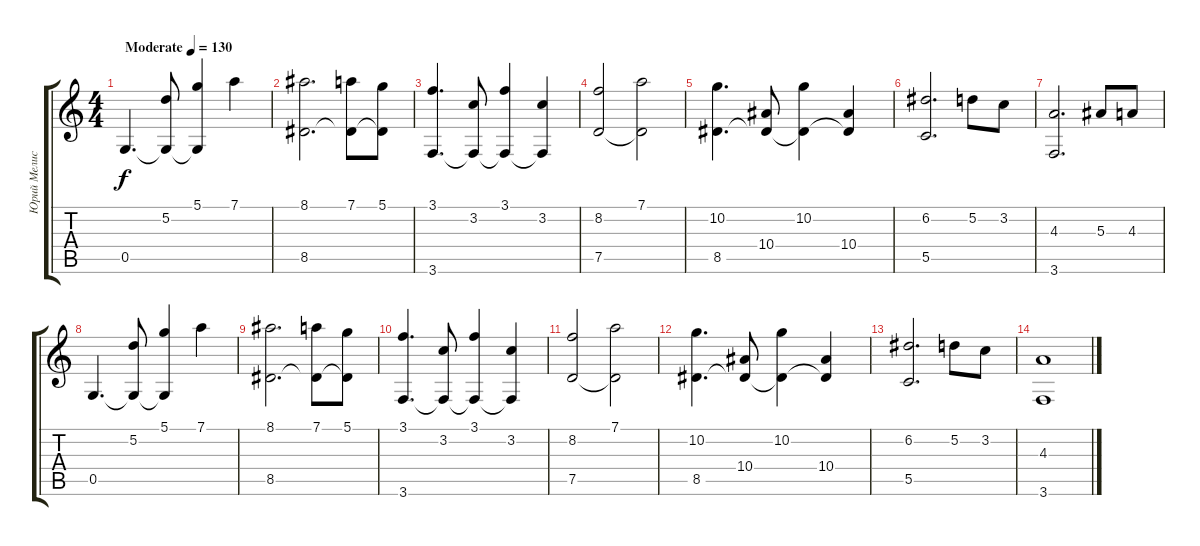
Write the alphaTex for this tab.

\track ("Юрий Мелисов" "Юрий Мелис") {instrument acousticguitarnylon}
\staff {score tabs}
\tuning (D4 A3 F3 C3 G2 D2) {hide}
\ts (4 4)
\tempo (130 "Moderate")
\clef g2
\ks c
0.5.4{d dy f instrument acousticguitarnylon} (5.2 0.5{t}).8 (5.1 0.5{t}).4 7.1.4 |
(8.1 8.5).2{d} (7.1 8.5{t}).8 (5.1 8.5{t}).8 |
(3.1 3.6).4{d} (3.2 3.6{t}).8 (3.1 3.6{t}).4 (3.2 3.6{t}).4 |
(8.2 7.5).2 (7.1 7.5{t}).2 |
(10.2 8.5).4{d} (10.4 8.5{t}).8 (10.2 8.5{t}).4 (10.4 8.5{t}).4 |
(6.2 5.5).2{d} 5.2.8 3.2.8 |
(4.3 3.6).2{d} 5.3.8 4.3.8 |
0.5.4{d} (5.2 0.5{t}).8 (5.1 0.5{t}).4 7.1.4 |
(8.1 8.5).2{d} (7.1 8.5{t}).8 (5.1 8.5{t}).8 |
(3.1 3.6).4{d} (3.2 3.6{t}).8 (3.1 3.6{t}).4 (3.2 3.6{t}).4 |
(8.2 7.5).2 (7.1 7.5{t}).2 |
(10.2 8.5).4{d} (10.4 8.5{t}).8 (10.2 8.5{t}).4 (10.4 8.5{t}).4 |
(6.2 5.5).2{d} 5.2.8 3.2.8 |
(4.3 3.6).1
